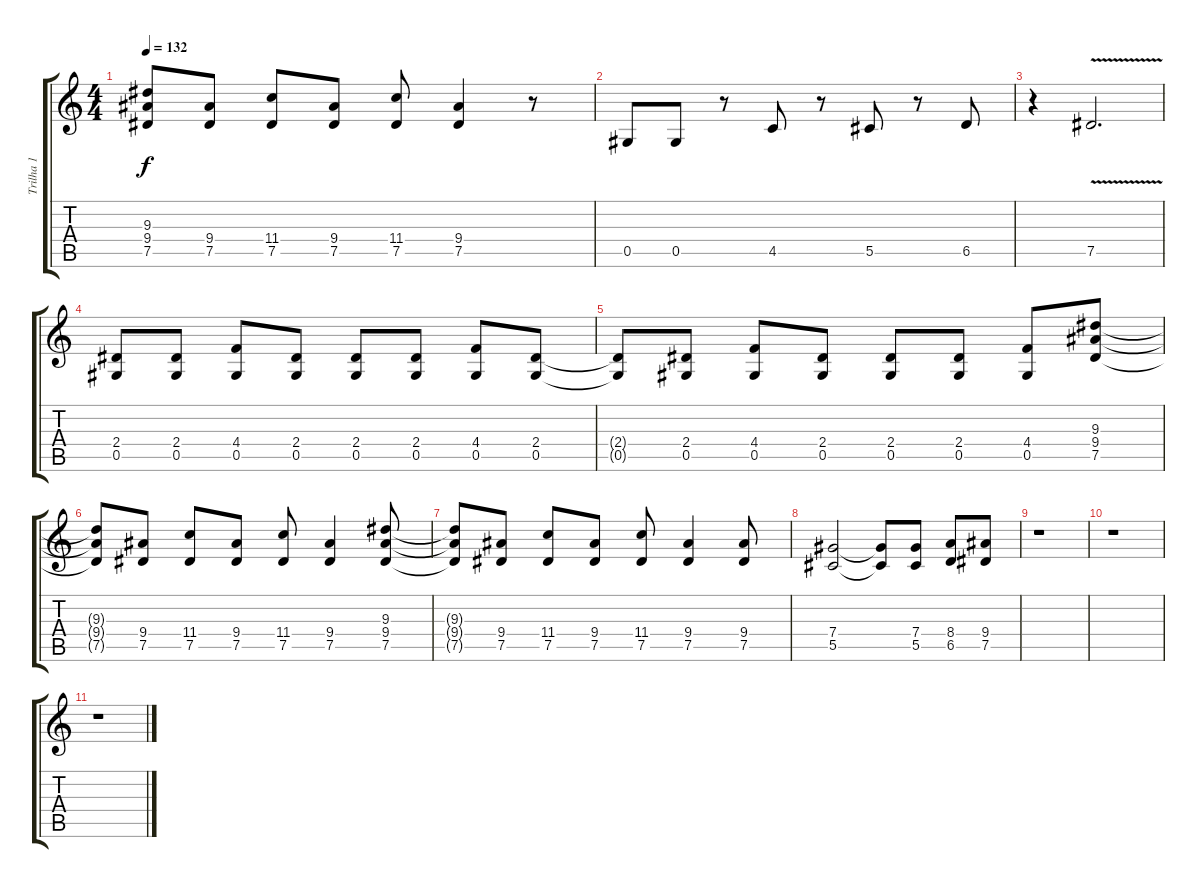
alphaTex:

\track ("Trilha 1" "Trilha 1") {instrument overdrivenguitar}
\staff {score tabs}
\tuning (Eb4 Bb3 Gb3 Db3 Ab2 Eb2) {hide}
\ts (4 4)
\tempo 132
\clef g2
\ks c
(9.3{t} 9.4{t} 7.5{t}).8{dy f} (9.4 7.5).8 (11.4 7.5).8 (9.4 7.5).8 (11.4 7.5).8 (9.4 7.5).4 r.8 |
0.5.8 0.5.8 r.8 4.5.8 r.8 5.5.8 r.8 6.5.8 |
r.4 7.5{v}.2{d} |
(2.4 0.5).8 (2.4 0.5).8 (4.4 0.5).8 (2.4 0.5).8 (2.4 0.5).8 (2.4 0.5).8 (4.4 0.5).8 (2.4 0.5).8 |
(2.4{t} 0.5{t}).8 (2.4 0.5).8 (4.4 0.5).8 (2.4 0.5).8 (2.4 0.5).8 (2.4 0.5).8 (4.4 0.5).8 (9.3 9.4 7.5).8 |
(9.3{t} 9.4{t} 7.5{t}).8 (9.4 7.5).8 (11.4 7.5).8 (9.4 7.5).8 (11.4 7.5).8 (9.4 7.5).4 (9.3 9.4 7.5).8 |
(9.3{t} 9.4{t} 7.5{t}).8 (9.4 7.5).8 (11.4 7.5).8 (9.4 7.5).8 (11.4 7.5).8 (9.4 7.5).4 (9.4 7.5).8 |
(7.4 5.5).2 (7.4{t} 5.5{t}).8 (7.4 5.5).8 (8.4 6.5).8 (9.4 7.5).8 |
r.1 |
r.1 |
r.1
